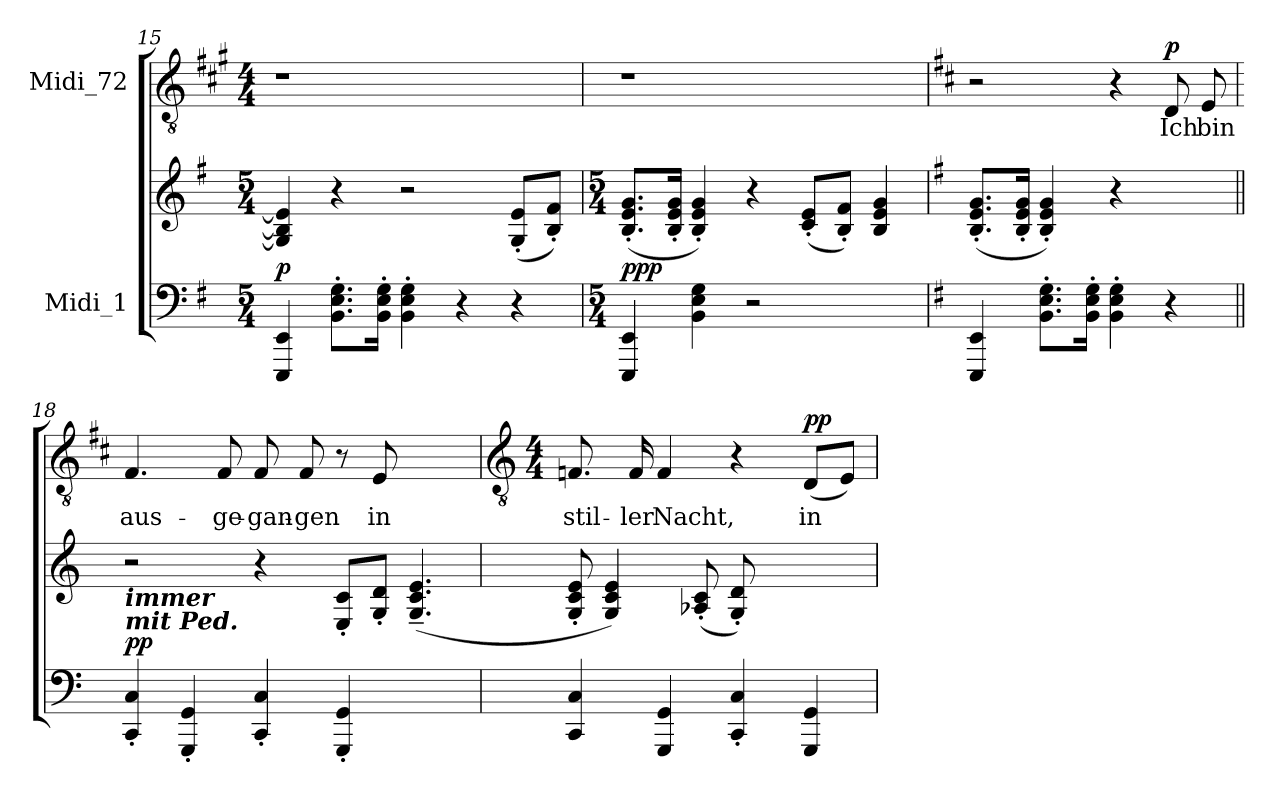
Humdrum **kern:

**kern	**kern	**dynam	**kern	**text	**dynam
*part2	*part2	*part2	*part1	*part1	*part1
*staff3	*staff2	*staff2/3	*staff1	*staff1	*staff1
*I"Midi_1	*	*	*I"Midi_72	*	*
!!LO:LB:g=z
*clefF4	*clefG2	*	*clefGv2	*	*
*	*	*	*ITrd1c2	*	*
*k[f#]	*k[f#]	*	*k[f#]	*	*
*G:	*G:	*	*G:	*	*
*M5/4	*M5/4	*	*M4/4	*	*
=15	=15	=15	=15	=15	=15
!	!	!LO:DY:a=2	!	!	!
4EEE 4EE	4G] 4B] 4e]	p	1r	.	.
8.BB' 8.E' 8.G'L	4r	.	.	.	.
16BB' 16E' 16G'J	.	.	.	.	.
4BB' 4E' 4G'	2r	.	.	.	.
4r	.	.	.	.	.
4r	(<8G' 8e'L	.	4ryy	.	.
.	8B' 8f#'J)	.	.	.	.
=16	=16	=16	=16	=16	=16
*M5/4	*M5/4	*	*	*	*
!	!	!LO:DY:b	!	!	!
4EEE 4EE	(<8.B' 8.e' 8.g'L	ppp	1r	.	.
.	16B' 16e' 16g'J	.	.	.	.
4BB 4E 4G	4B' 4e' 4g')	.	.	.	.
2r	4r	.	.	.	.
.	(<8c' 8e'L	.	.	.	.
.	8B' 8f#'J)	.	.	.	.
4ryy	4B 4e 4g	.	4ryy	.	.
=17	=17	=17	=17	=17	=17
*	*	*	*k[]	*	*
*	*	*	*C:	*	*
4EEE 4EE	(<8.B' 8.e' 8.g'L	.	2r	.	.
.	16B' 16e' 16g'J	.	.	.	.
8.BB' 8.E' 8.G'L	4B' 4e' 4g')	.	.	.	.
16BB' 16E' 16G'J	.	.	.	.	.
4BB' 4E' 4G'	4r	.	4r	.	.
*k[]	*k[]	*	*	*	*
*C:	*C:	*	*	*	*
!	!	!	!	!LO:LY:b	!LO:DY:a
4r	4ryy	.	8C	Ich	p
!	!	!	!	!LO:LY:b	!
.	.	.	8D	bin	.
=18||	=18||	=18	=18	=18	=18
!LO:TX:a:Bi:t=immer\nmit Ped.	!	!	!	!	!
!	!	!LO:DY:a=2	!	!LO:LY:b	!
4CC' 4C'	2r	pp	4.E	aus-	.
4GGG' 4GG'	.	.	.	.	.
!	!	!	!	!LO:LY:b	!
.	.	.	8E	-ge-	.
!	!	!	!	!LO:LY:b	!
4CC' 4C'	4r	.	8E	-gan-	.
!	!	!	!	!LO:LY:b	!
.	.	.	8E	-gen	.
4GGG' 4GG'	8E' 8c'L	.	8r	.	.
!	!	!	!	!LO:LY:b	!
.	8G' 8d'J	.	8D	in	.
4.ryy	(<4.G~ 4.c~ 4.e~	.	4.ryy	.	.
!!LO:LB:g=z
=19	=19	=19	=19	=19	=19
*	*	*	*clefGv2	*	*
*	*	*	*M4/4	*	*
!	!	!	!	!LO:LY:b	!
4CC 4C	8G' 8c' 8e'	.	8.E-X	stil-	.
.	4G 4c 4e)	.	.	.	.
!	!	!	!	!LO:LY:b	!
.	.	.	16E-	-ler	.
!	!	!	!	!LO:LY:b	!
4GGG 4GG	.	.	4E-	Nacht,	.
.	(<8A-X' 8c'	.	.	.	.
4CC' 4C'	8G' 8d')	.	4r	.	.
.	4.ryy	.	.	.	.
!	!	!	!	!LO:LY:b	!LO:DY:a
4GGG 4GG	.	.	(<8CL	in	pp
.	.	.	8DJ)	.	.
=	=	=	=	=	=
*-	*-	*-	*-	*-	*-
